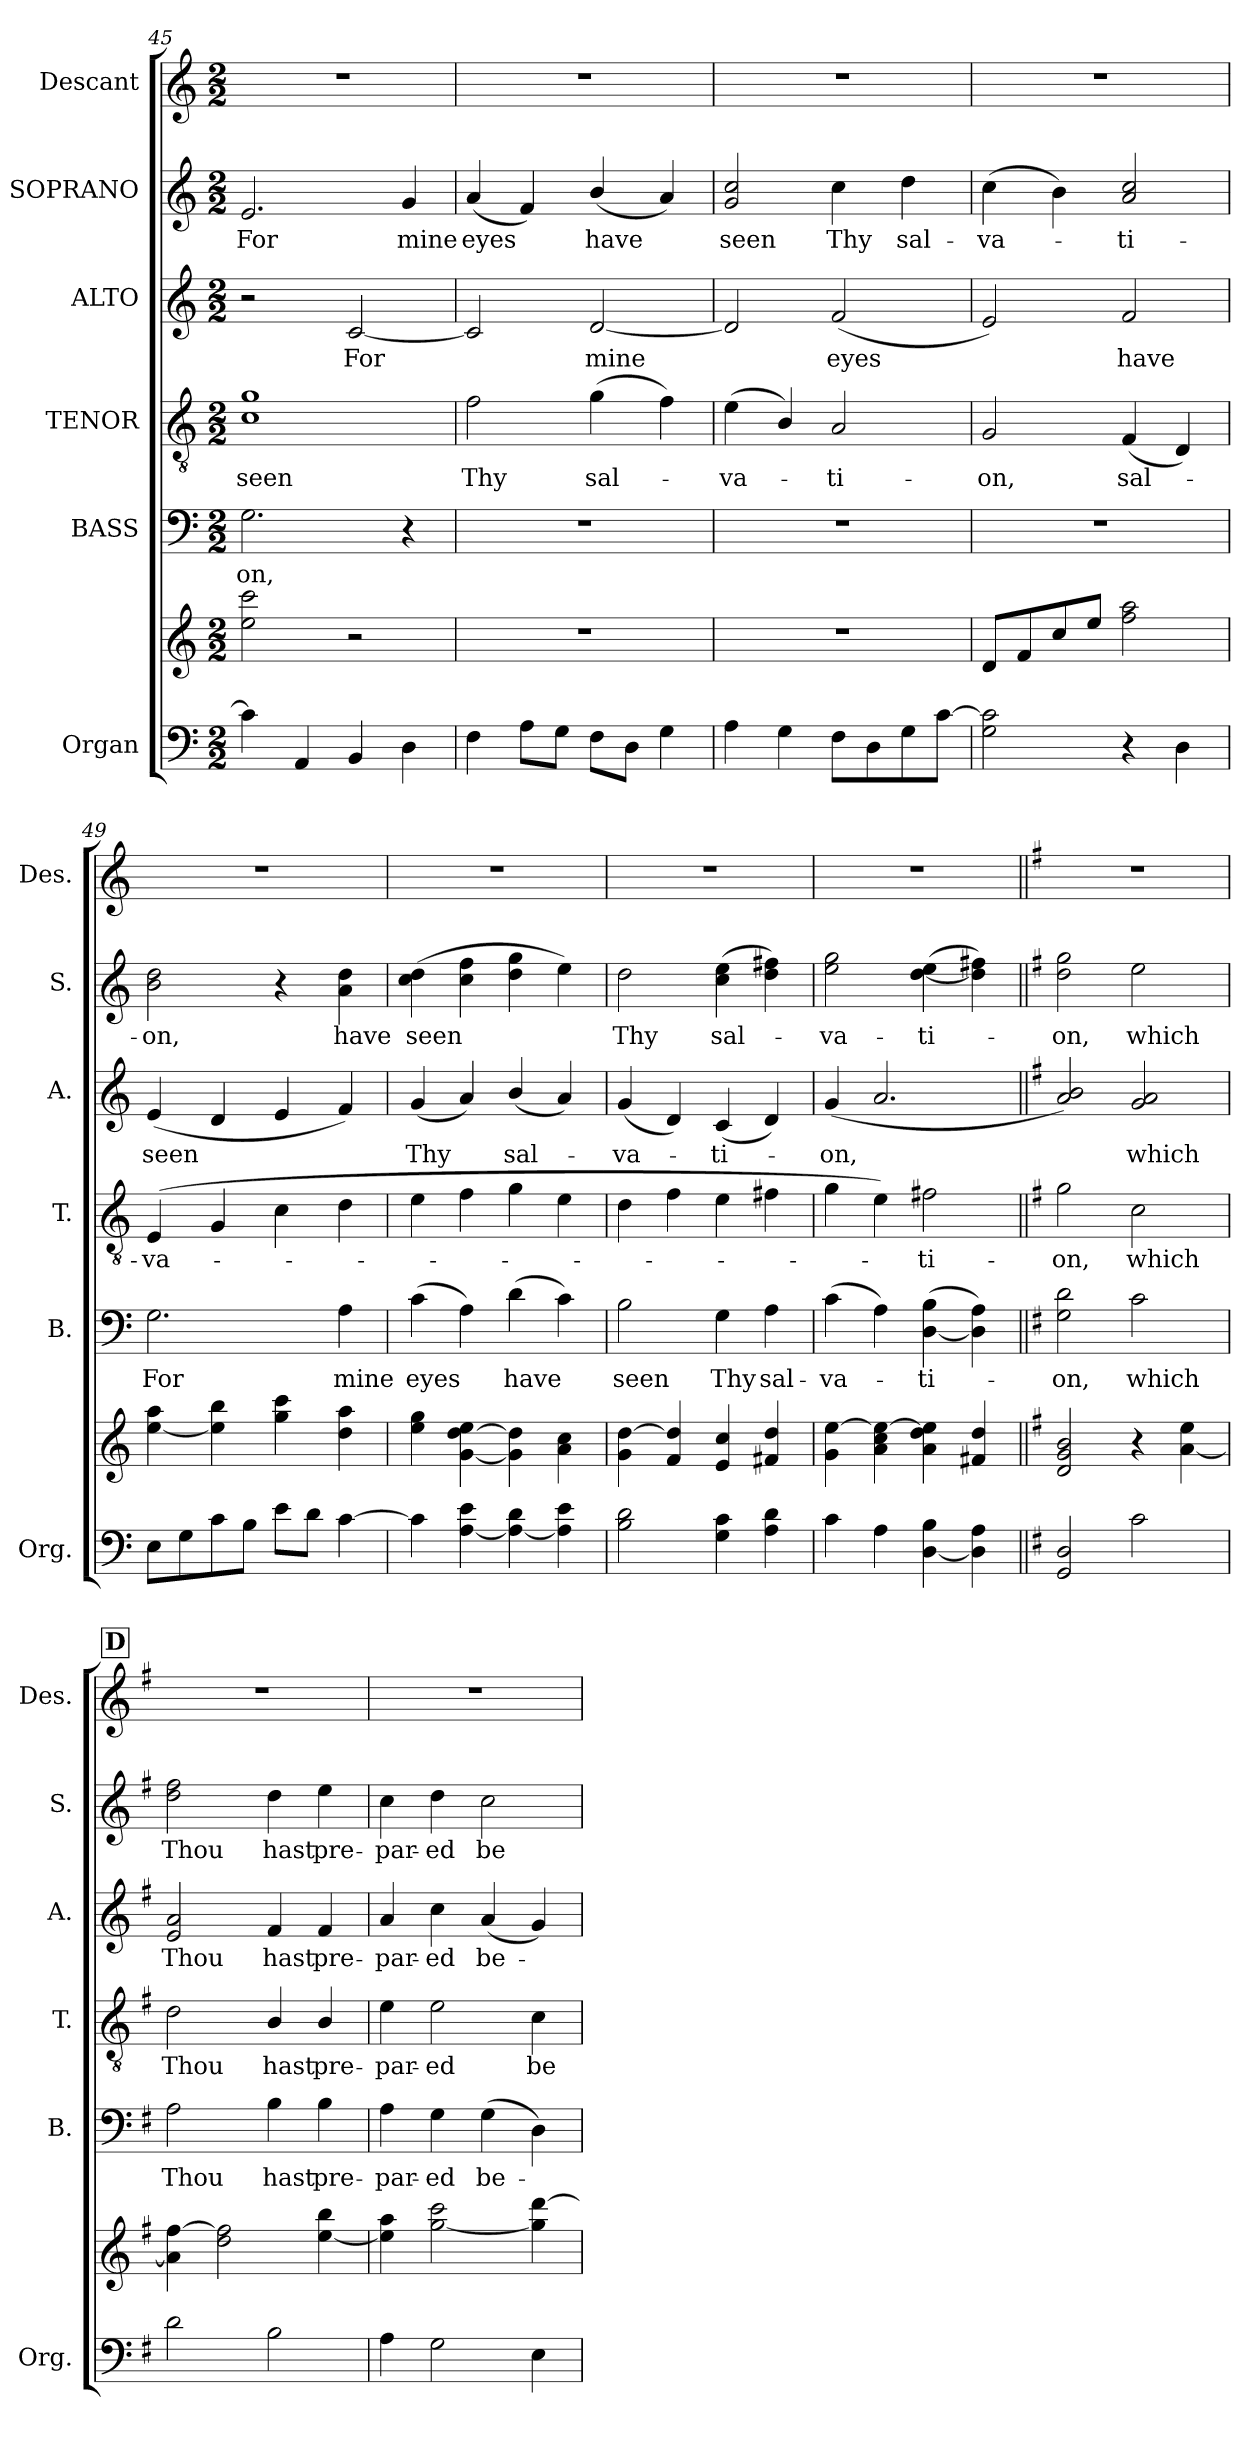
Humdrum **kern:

**kern	**kern	**kern	**text	**kern	**text	**kern	**text	**kern	**text	**kern
*part6	*part6	*part5	*part5	*part4	*part4	*part3	*part3	*part2	*part2	*part1
*staff7	*staff6	*staff5	*staff5	*staff4	*staff4	*staff3	*staff3	*staff2	*staff2	*staff1
*I"Organ	*	*I"BASS	*	*I"TENOR	*	*I"ALTO	*	*I"SOPRANO	*	*I"Descant
*I'Org.	*	*I'B.	*	*I'T.	*	*I'A.	*	*I'S.	*	*I'Des.
*clefF4	*clefG2	*clefF4	*	*clefGv2	*	*clefG2	*	*clefG2	*	*clefG2
*	*	*	*	*ITrd7c12	*	*	*	*	*	*
*k[]	*k[]	*k[]	*	*k[]	*	*k[]	*	*k[]	*	*k[]
*C:	*C:	*C:	*	*C:	*	*C:	*	*C:	*	*C:
*M2/2	*M2/2	*M2/2	*	*M2/2	*	*M2/2	*	*M2/2	*	*M2/2
=45	=45	=45	=45	=45	=45	=45	=45	=45	=45	=45
!	!	!	!LO:LY:b	!	!LO:LY:b	!	!	!	!LO:LY:b	!
4c\]	2ee\ 2ccc\	2.G\	-on,	1C 1G	seen	2r	.	2.e/	For	1r
4AA/	.	.	.	.	.	.	.	.	.	.
!	!	!	!	!	!	!	!LO:LY:b	!	!	!
4BB/	2r	.	.	.	.	[<2c/	For	.	.	.
!	!	!	!	!	!	!	!	!	!LO:LY:b	!
4D\	.	4r	.	.	.	.	.	4g/	mine	.
=46	=46	=46	=46	=46	=46	=46	=46	=46	=46	=46
!	!	!	!	!	!LO:LY:b	!	!	!	!LO:LY:b	!
4F\	1r	1r	.	2F\	Thy	2c/]	.	(<4a/	eyes	1r
8A\L	.	.	.	.	.	.	.	4f/)	.	.
8G\J	.	.	.	.	.	.	.	.	.	.
!	!	!	!	!	!LO:LY:b	!	!LO:LY:b	!	!LO:LY:b	!
8F\L	.	.	.	(>4G\	sal-	[<2d/	mine	(<4b/	have	.
8D\J	.	.	.	.	.	.	.	.	.	.
4G\	.	.	.	4F\)	.	.	.	4a/)	.	.
=47	=47	=47	=47	=47	=47	=47	=47	=47	=47	=47
!	!	!	!	!	!LO:LY:b	!	!	!	!LO:LY:b	!
4A\	1r	1r	.	(>4E\	-va-	2d/]	.	2g/ 2cc/	seen	1r
4G\	.	.	.	4BB/)	.	.	.	.	.	.
!	!	!	!	!	!LO:LY:b	!	!LO:LY:b	!	!LO:LY:b	!
8F\L	.	.	.	2AA/	-ti-	(<2f/	eyes	4cc\	Thy	.
8D\	.	.	.	.	.	.	.	.	.	.
!	!	!	!	!	!	!	!	!	!LO:LY:b	!
8G\	.	.	.	.	.	.	.	4dd\	sal-	.
[>8c\J	.	.	.	.	.	.	.	.	.	.
=48	=48	=48	=48	=48	=48	=48	=48	=48	=48	=48
!	!	!	!	!	!LO:LY:b	!	!	!	!LO:LY:b	!
2G\ 2c\]	8d/L	1r	.	2GG/	-on,	2e/)	.	(>4cc\	-va-	1r
.	8f/	.	.	.	.	.	.	.	.	.
.	8cc/	.	.	.	.	.	.	4b\)	.	.
.	8ee/J	.	.	.	.	.	.	.	.	.
!	!	!	!	!	!LO:LY:b	!	!LO:LY:b	!	!LO:LY:b	!
4r	2ff\ 2aa\	.	.	(<4FF/	sal-	2f/	have	2a/ 2cc/	-ti-	.
4D\	.	.	.	4DD/)	.	.	.	.	.	.
=49	=49	=49	=49	=49	=49	=49	=49	=49	=49	=49
!	!	!	!LO:LY:b	!	!LO:LY:b	!	!LO:LY:b	!	!LO:LY:b	!
8E\L	[<4ee\ 4aa\	2.G\	For	(<4EE/	-va-	(<4e/	seen	2b\ 2dd\	-on,	1r
8G\	.	.	.	.	.	.	.	.	.	.
8c\	4ee\] 4bb\	.	.	4GG/	.	4d/	.	.	.	.
8B\J	.	.	.	.	.	.	.	.	.	.
8e\L	4gg\ 4ccc\	.	.	4C\	.	4e/	.	4r	.	.
8d\J	.	.	.	.	.	.	.	.	.	.
!	!	!	!LO:LY:b	!	!	!	!	!	!LO:LY:b	!
[>4c\	4dd\ 4aa\	4A\	mine	4D\	.	4f/)	.	4a\ 4dd\	have	.
!!LO:LB:g=z
=50	=50	=50	=50	=50	=50	=50	=50	=50	=50	=50
!	!	!	!LO:LY:b	!	!	!	!LO:LY:b	!	!LO:LY:b	!
4c\]	4ee\ 4gg\	(>4c\	eyes	4E\	.	(<4g/	Thy	(>4cc\ 4dd\	seen	1r
[<4A\ 4e\	[<4g\ [>4dd\ 4ee\	4A\)	.	4F\	.	4a/)	.	4cc\ 4ff\	.	.
!	!	!	!LO:LY:b	!	!	!	!LO:LY:b	!	!	!
4A\_ 4d\	4g\] 4dd\]	(>4d\	have	4G\	.	(<4b/	sal-	4dd\ 4gg\	.	.
4A\] 4e\	4a\ 4cc\	4c\)	.	4E\	.	4a/)	.	4ee\)	.	.
=51	=51	=51	=51	=51	=51	=51	=51	=51	=51	=51
!	!	!	!LO:LY:b	!	!	!	!LO:LY:b	!	!LO:LY:b	!
2B\ 2d\	4g\ [>4dd\	2B\	seen	4D\	.	(<4g/	-va-	2dd\	Thy	1r
.	4f/ 4dd/]	.	.	4F\	.	4d/)	.	.	.	.
!	!	!	!LO:LY:b	!	!	!	!LO:LY:b	!	!LO:LY:b	!
4G\ 4c\	4e/ 4cc/	4G\	Thy	4E\	.	(<4c/	-ti-	(>4cc\ 4ee\	sal-	.
!	!	!	!LO:LY:b	!	!	!	!	!	!	!
4A\ 4d\	4f#X/ 4dd/	4A\	sal-	4F#X\	.	4d/)	.	4dd\ 4ff#X\)	.	.
=52	=52	=52	=52	=52	=52	=52	=52	=52	=52	=52
!	!	!	!LO:LY:b	!	!	!	!LO:LY:b	!	!LO:LY:b	!
4c\	4g\ [>4ee\	(>4c\	-va-	4G\	.	(<4g/	-on,	2ee\ 2gg\	-va-	1r
4A\	4a\ 4cc\ 4ee\_	4A\)	.	4E\)	.	2.a/	.	.	.	.
!	!	!	!LO:LY:b	!	!LO:LY:b	!	!	!	!LO:LY:b	!
[<4D\ 4B\	4a\ 4dd\ 4ee\]	(>[<4D\ 4B\	-ti-	2F#X\	-ti-	.	.	(>[<4dd\ 4ee\	-ti-	.
4D\] 4A\	4f#X/ 4dd/	4D\] 4A\)	.	.	.	.	.	4dd\] 4ff#X\)	.	.
=53||	=53||	=53||	=53||	=53||	=53||	=53||	=53||	=53||	=53||	=53||
*k[f#]	*k[f#]	*k[f#]	*	*k[f#]	*	*k[f#]	*	*k[f#]	*	*k[f#]
*G:	*G:	*G:	*	*G:	*	*G:	*	*G:	*	*G:
!	!	!	!LO:LY:b	!	!LO:LY:b	!	!	!	!LO:LY:b	!
2GG/ 2D/	2d/ 2g/ 2b/	2G\ 2d\	-on,	2G\	-on,	2a/ 2b/)	.	2dd\ 2gg\	-on,	1r
!	!	!	!LO:LY:b	!	!LO:LY:b	!	!LO:LY:b	!	!LO:LY:b	!
2c\	4r	2c\	which	2C\	which	2g/ 2a/	which	2ee\	which	.
.	[<4a\ 4ee\	.	.	.	.	.	.	.	.	.
!!LO:REH:place=s1:a:B:fs=17:t=D
=54	=54	=54	=54	=54	=54	=54	=54	=54	=54	=54
!	!	!	!LO:LY:b	!	!LO:LY:b	!	!LO:LY:b	!	!LO:LY:b	!
2d\	4a\] [>4ff#\	2A\	Thou	2D\	Thou	2e/ 2a/	Thou	2dd\ 2ff#\	Thou	1r
.	2dd\ 2ff#\]	.	.	.	.	.	.	.	.	.
!	!	!	!LO:LY:b	!	!LO:LY:b	!	!LO:LY:b	!	!LO:LY:b	!
2B\	.	4B\	hast	4BB/	hast	4f#/	hast	4dd\	hast	.
!	!	!	!LO:LY:b	!	!LO:LY:b	!	!LO:LY:b	!	!LO:LY:b	!
.	[<4ee\ 4bb\	4B\	pre-	4BB/	pre-	4f#/	pre-	4ee\	pre-	.
=55	=55	=55	=55	=55	=55	=55	=55	=55	=55	=55
!	!	!	!LO:LY:b	!	!LO:LY:b	!	!LO:LY:b	!	!LO:LY:b	!
4A\	4ee\] 4aa\	4A\	-par-	4E\	-par-	4a/	-par-	4cc\	-par-	1r
!	!	!	!LO:LY:b	!	!LO:LY:b	!	!LO:LY:b	!	!LO:LY:b	!
2G\	[<2gg\ 2ccc\	4G\	-ed	2E\	-ed	4cc\	-ed	4dd\	-ed	.
!	!	!	!LO:LY:b	!	!	!	!LO:LY:b	!	!LO:LY:b	!
.	.	(>4G\	be-	.	.	(<4a/	be-	2cc\	be-	.
!	!	!	!	!	!LO:LY:b	!	!	!	!	!
4E\	4gg\] [>4ddd\	4D\)	.	4C\	be-	4g/)	.	.	.	.
=	=	=	=	=	=	=	=	=	=	=
*-	*-	*-	*-	*-	*-	*-	*-	*-	*-	*-
